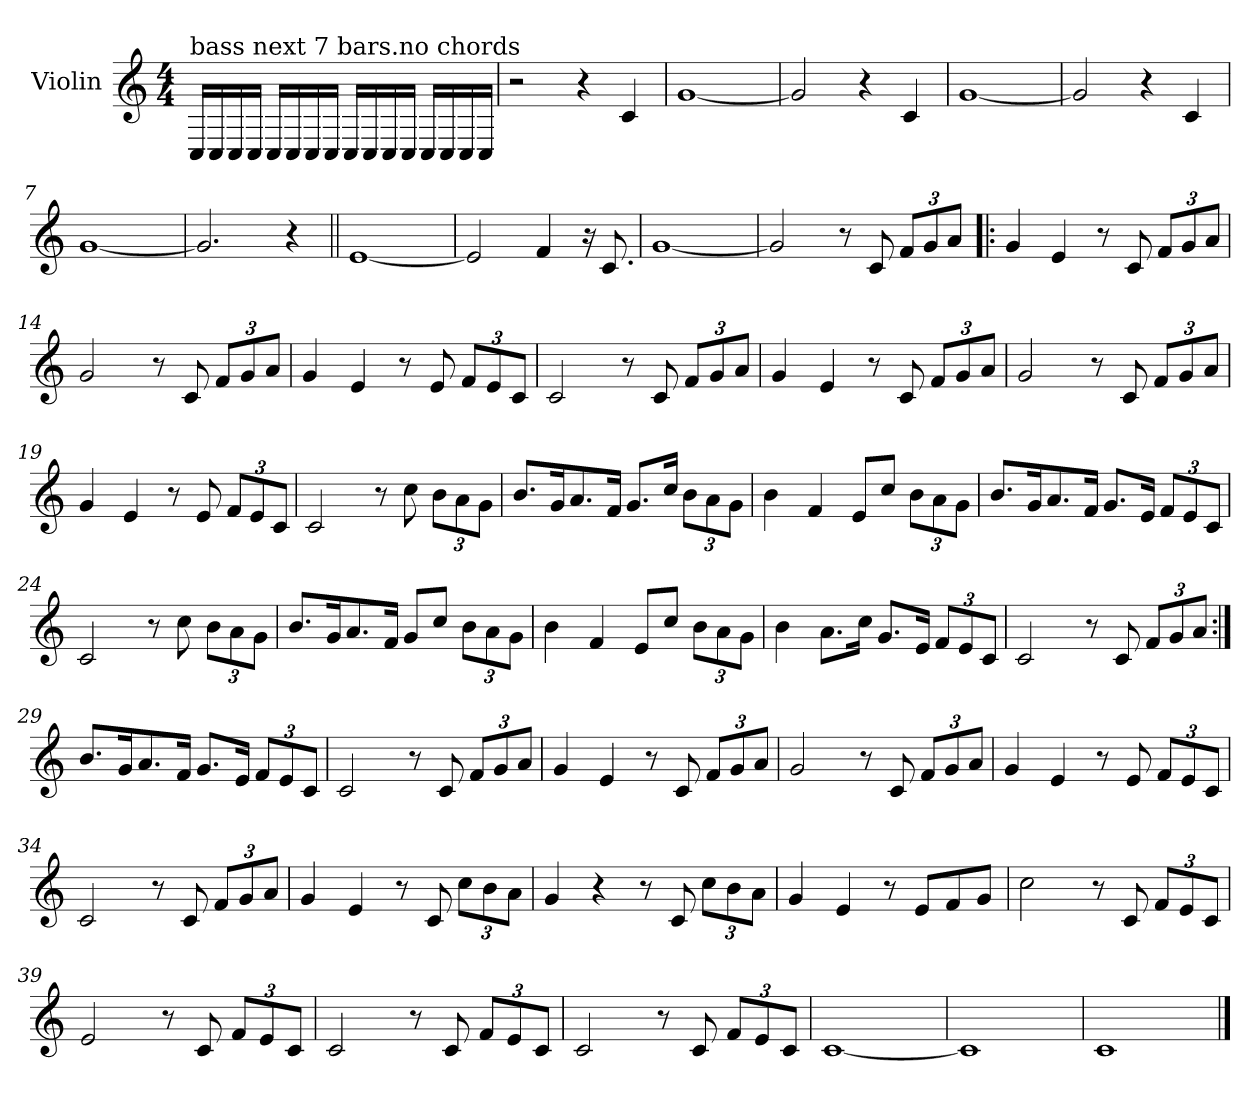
**kern
*part1
*staff1
*I"Violin
*I'Vln
*clefG2
*k[]
*C:
*M4/4
=1
!LO:TX:a:t=bass next 7 bars.no chords
16C/LL
16C/
16C/
16C/JJ
16C/LL
16C/
16C/
16C/JJ
16C/LL
16C/
16C/
16C/JJ
16C/LL
16C/
16C/
16C/JJ
=2
2r
4r
4c/
=3
[1g
=4
2g/]
4r
4c/
=5
[1g
=6
2g/]
4r
4c/
!!LO:LB:g=z
=7
[1g
=8
2.g/]
4r
=9||
[1e
=10
2e/]
4f/
16r
8.c/
=11
[1g
=12
2g/]
8r
8c/
*Xbrackettup
12f/L
12g/
12a/J
=13!|:
4g/
4e/
8r
8c/
12f/L
12g/
12a/J
=14
2g/
8r
8c/
12f/L
12g/
12a/J
!!LO:LB:g=z
=15
4g/
4e/
8r
8e/
12f/L
12e/
12c/J
=16
2c/
8r
8c/
12f/L
12g/
12a/J
=17
4g/
4e/
8r
8c/
12f/L
12g/
12a/J
=18
2g/
8r
8c/
12f/L
12g/
12a/J
=19
4g/
4e/
8r
8e/
12f/L
12e/
12c/J
!!LO:LB:g=z
=20
2c/
8r
8cc\
12b\L
12a\
12g\J
=21
8.b/L
16g/K
8.a/
16f/Jk
8.g/L
16cc/Jk
12b\L
12a\
12g\J
=22
4b\
4f/
8e/L
8cc/J
12b\L
12a\
12g\J
=23
8.b/L
16g/K
8.a/
16f/Jk
8.g/L
16e/Jk
12f/L
12e/
12c/J
!!LO:LB:g=z
=24
2c/
8r
8cc\
12b\L
12a\
12g\J
=25
8.b/L
16g/K
8.a/
16f/Jk
8g/L
8cc/J
12b\L
12a\
12g\J
=26
4b\
4f/
8e/L
8cc/J
12b\L
12a\
12g\J
=27
4b\
8.a\L
16cc\Jk
8.g/L
16e/Jk
12f/L
12e/
12c/J
=28
2c/
8r
8c/
12f/L
12g/
12a/J
!!LO:LB:g=z
=29:|!
8.b/L
16g/K
8.a/
16f/Jk
8.g/L
16e/Jk
12f/L
12e/
12c/J
=30
2c/
8r
8c/
12f/L
12g/
12a/J
=31
4g/
4e/
8r
8c/
12f/L
12g/
12a/J
=32
2g/
8r
8c/
12f/L
12g/
12a/J
=33
4g/
4e/
8r
8e/
12f/L
12e/
12c/J
!!LO:LB:g=z
=34
2c/
8r
8c/
12f/L
12g/
12a/J
=35
4g/
4e/
8r
8c/
12cc\L
12b\
12a\J
=36
4g/
4r
8r
8c/
12cc\L
12b\
12a\J
=37
4g/
4e/
8r
8e/L
8f/
8g/J
=38
2cc\
8r
8c/
12f/L
12e/
12c/J
!!LO:LB:g=z
=39
2e/
8r
8c/
12f/L
12e/
12c/J
=40
2c/
8r
8c/
12f/L
12e/
12c/J
=41
2c/
8r
8c/
12f/L
12e/
12c/J
=42
[1c
=43
1c]
=44
1c
==
*-
